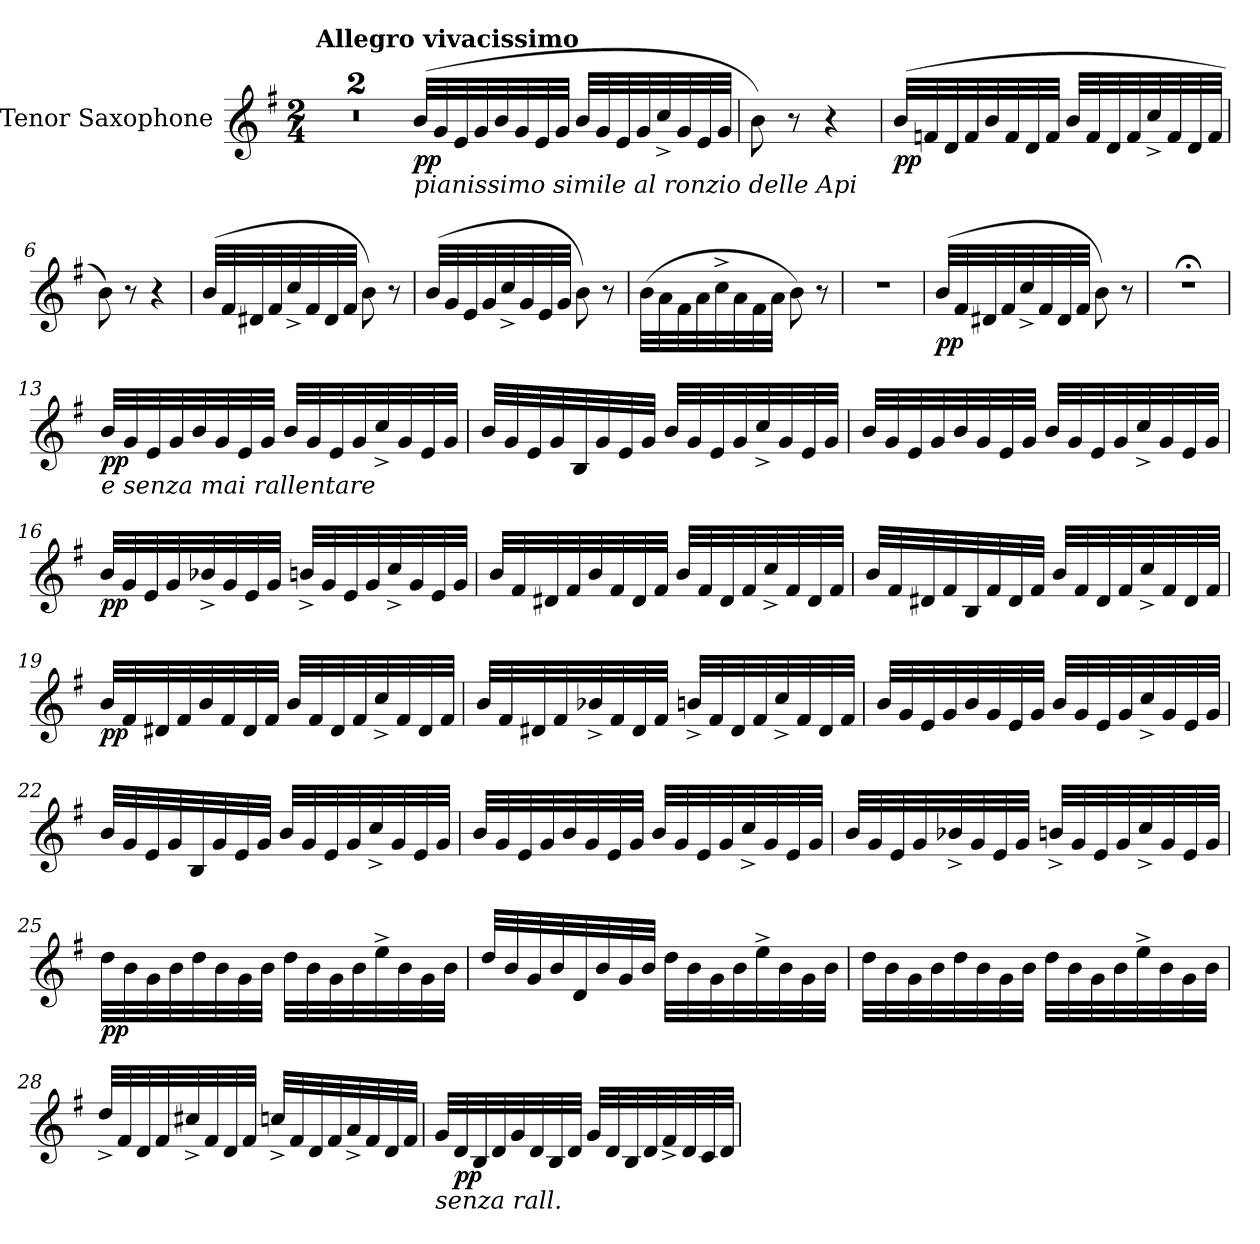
**kern	**dynam
*part1	*part1
*staff1	*staff1
*I"Tenor Saxophone	*
*I'T. Sax.	*
*clefG2	*
*ITrd8c14	*
*k[f#]	*
*M2/4	*
*MM126	*
=1	=1
!LO:TX:a:B:t=Allegro vivacissimo	!
2ryy	.
=2-	=2-
2ryy	.
=3-	=3-
!LO:TX:b:i:t=pianissimo simile al ronzio delle Api	!
!	!LO:DY:b
(<32B/LLL	pp
32G/	.
32E/	.
32G/	.
32B/	.
32G/	.
32E/	.
32G/JJJ	.
32B/LLL	.
32G/	.
32E/	.
32G/	.
32c^/	.
32G/	.
32E/	.
32G/JJJ	.
=4	=4
8B\)	.
8r	.
4r	.
=5	=5
!	!LO:DY:b
(<32B/LLL	pp
32Fn/	.
32D/	.
32F/	.
32B/	.
32F/	.
32D/	.
32F/JJJ	.
32B/LLL	.
32F/	.
32D/	.
32F/	.
32c^/	.
32F/	.
32D/	.
32F/JJJ	.
=6	=6
8B\)	.
8r	.
4r	.
!!LO:LB:g=z
=7	=7
(>32B/LLL	.
32F#/	.
32D#X/	.
32F#/	.
32c^/	.
32F#/	.
32D#/	.
32F#/JJJ	.
8B\)	.
8r	.
=8	=8
(>32B/LLL	.
32G/	.
32E/	.
32G/	.
32c^/	.
32G/	.
32E/	.
32G/JJJ	.
8B\)	.
8r	.
=9	=9
(>32B\LLL	.
32A\	.
32F#\	.
32A\	.
32c^\	.
32A\	.
32F#\	.
32A\JJJ	.
8B\)	.
8r	.
=10	=10
2r	.
=11	=11
!	!LO:DY:b
(>32B/LLL	pp
32F#/	.
32D#X/	.
32F#/	.
32c^/	.
32F#/	.
32D#/	.
32F#/JJJ	.
8B\)	.
8r	.
=12	=12
2r;<	.
!!LO:LB:g=z
=13	=13
!LO:TX:b:i:t=e senza mai rallentare	!
!	!LO:DY:b
32B/LLL	pp
32G/	.
32E/	.
32G/	.
32B/	.
32G/	.
32E/	.
32G/JJJ	.
32B/LLL	.
32G/	.
32E/	.
32G/	.
32c^/	.
32G/	.
32E/	.
32G/JJJ	.
=14	=14
32B/LLL	.
32G/	.
32E/	.
32G/	.
32BB/	.
32G/	.
32E/	.
32G/JJJ	.
32B/LLL	.
32G/	.
32E/	.
32G/	.
32c^/	.
32G/	.
32E/	.
32G/JJJ	.
=15	=15
32B/LLL	.
32G/	.
32E/	.
32G/	.
32B/	.
32G/	.
32E/	.
32G/JJJ	.
32B/LLL	.
32G/	.
32E/	.
32G/	.
32c^/	.
32G/	.
32E/	.
32G/JJJ	.
!!LO:LB:g=z
=16	=16
!	!LO:DY:b
32B/LLL	pp
32G/	.
32E/	.
32G/	.
32B-X^/	.
32G/	.
32E/	.
32G/JJJ	.
32Bn^/LLL	.
32G/	.
32E/	.
32G/	.
32c^/	.
32G/	.
32E/	.
32G/JJJ	.
=17	=17
32B/LLL	.
32F#/	.
32D#X/	.
32F#/	.
32B/	.
32F#/	.
32D#/	.
32F#/JJJ	.
32B/LLL	.
32F#/	.
32D#/	.
32F#/	.
32c^/	.
32F#/	.
32D#/	.
32F#/JJJ	.
=18	=18
32B/LLL	.
32F#/	.
32D#X/	.
32F#/	.
32BB/	.
32F#/	.
32D#/	.
32F#/JJJ	.
32B/LLL	.
32F#/	.
32D#/	.
32F#/	.
32c^/	.
32F#/	.
32D#/	.
32F#/JJJ	.
!!LO:LB:g=z
=19	=19
!	!LO:DY:b
32B/LLL	pp
32F#/	.
32D#X/	.
32F#/	.
32B/	.
32F#/	.
32D#/	.
32F#/JJJ	.
32B/LLL	.
32F#/	.
32D#/	.
32F#/	.
32c^/	.
32F#/	.
32D#/	.
32F#/JJJ	.
=20	=20
32B/LLL	.
32F#/	.
32D#X/	.
32F#/	.
32B-X^/	.
32F#/	.
32D#/	.
32F#/JJJ	.
32Bn^/LLL	.
32F#/	.
32D#/	.
32F#/	.
32c^/	.
32F#/	.
32D#/	.
32F#/JJJ	.
=21	=21
32B/LLL	.
32G/	.
32E/	.
32G/	.
32B/	.
32G/	.
32E/	.
32G/JJJ	.
32B/LLL	.
32G/	.
32E/	.
32G/	.
32c^/	.
32G/	.
32E/	.
32G/JJJ	.
!!LO:LB:g=z
=22	=22
32B/LLL	.
32G/	.
32E/	.
32G/	.
32BB/	.
32G/	.
32E/	.
32G/JJJ	.
32B/LLL	.
32G/	.
32E/	.
32G/	.
32c^/	.
32G/	.
32E/	.
32G/JJJ	.
=23	=23
32B/LLL	.
32G/	.
32E/	.
32G/	.
32B/	.
32G/	.
32E/	.
32G/JJJ	.
32B/LLL	.
32G/	.
32E/	.
32G/	.
32c^/	.
32G/	.
32E/	.
32G/JJJ	.
=24	=24
32B/LLL	.
32G/	.
32E/	.
32G/	.
32B-X^/	.
32G/	.
32E/	.
32G/JJJ	.
32Bn^/LLL	.
32G/	.
32E/	.
32G/	.
32c^/	.
32G/	.
32E/	.
32G/JJJ	.
!!LO:LB:g=z
=25	=25
!	!LO:DY:b
32d\LLL	pp
32B\	.
32G\	.
32B\	.
32d\	.
32B\	.
32G\	.
32B\JJJ	.
32d\LLL	.
32B\	.
32G\	.
32B\	.
32e^\	.
32B\	.
32G\	.
32B\JJJ	.
=26	=26
32d/LLL	.
32B/	.
32G/	.
32B/	.
32D/	.
32B/	.
32G/	.
32B/JJJ	.
32d\LLL	.
32B\	.
32G\	.
32B\	.
32e^\	.
32B\	.
32G\	.
32B\JJJ	.
=27	=27
32d\LLL	.
32B\	.
32G\	.
32B\	.
32d\	.
32B\	.
32G\	.
32B\JJJ	.
32d\LLL	.
32B\	.
32G\	.
32B\	.
32e^\	.
32B\	.
32G\	.
32B\JJJ	.
!!LO:LB:g=z
=28	=28
32d^/LLL	.
32F#/	.
32D/	.
32F#/	.
32c#X^/	.
32F#/	.
32D/	.
32F#/JJJ	.
32cn^/LLL	.
32F#/	.
32D/	.
32F#/	.
32A^/	.
32F#/	.
32D/	.
32F#/JJJ	.
=29	=29
!LO:TX:b:i:t=senza rall.	!
32G/LLL	.
!	!LO:DY:b
32D/	pp
32BB/	.
32D/	.
32G/	.
32D/	.
32BB/	.
32D/JJJ	.
32G/LLL	.
32D/	.
32BB/	.
32D/	.
32F#^/	.
32D/	.
32C/	.
32D/JJJ	.
=	=
*-	*-
